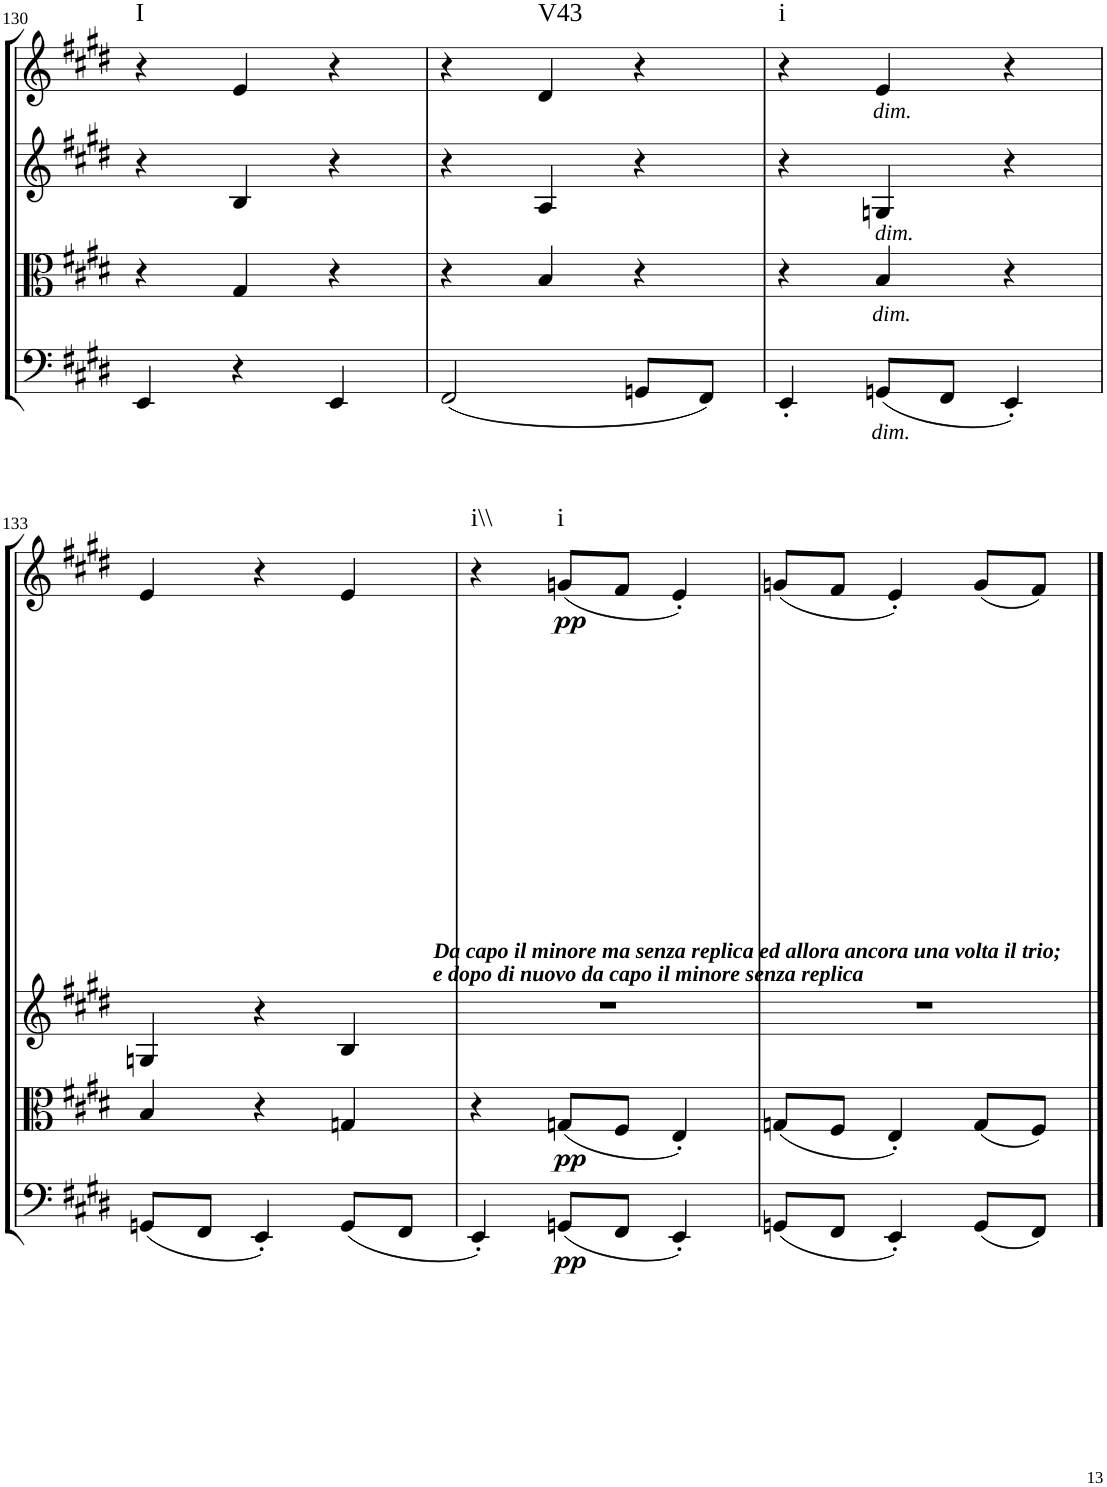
**kern	**dynam	**kern	**dynam	**kern	**kern	**dynam	**harte
*part4	*part4	*part3	*part3	*part2	*part1	*part1	*part1
*staff4	*staff4	*staff3	*staff3	*staff2	*staff1	*staff1	*
*I"Violoncello.	*	*I"Viola.	*	*I"Violin II.	*I"Violin I.	*	*
*I'Vc	*	*I'Vla	*	*I'Vln	*I'Vln	*	*
!!LO:PB:g=z
*clefF4	*	*clefC3	*	*clefG2	*clefG2	*	*
*k[f#c#g#d#]	*	*k[f#c#g#d#]	*	*k[f#c#g#d#]	*k[f#c#g#d#]	*	*
*M3/4	*	*M3/4	*	*M3/4	*M3/4	*	*
=130	=130	=130	=130	=130	=130	=130	=130
!	!	!	!	!	!	!	!LO:H:kt=I
4EE/	.	4r	.	4r	4r	.	N
4r	.	4G#/	.	4B/	4e/	.	.
4EE/	.	4r	.	4r	4r	.	.
=131	=131	=131	=131	=131	=131	=131	=131
(2FF#/	.	4r	.	4r	4r	.	.
!	!	!	!	!	!	!	!LO:H:kt=V43
.	.	4B/	.	4A/	4d#/	.	N
8GGn/L	.	4r	.	4r	4r	.	.
8FF#/J)	.	.	.	.	.	.	.
=132	=132	=132	=132	=132	=132	=132	=132
!	!	!	!	!	!	!	!LO:H:kt=i
4EE'/	.	4r	.	4r	4r	.	N
!	!	!	!	!	!LO:TX:b:i:t=dim.	!	!
!	!	!	!	!LO:TX:b:i:t=dim.	!	!	!
!	!	!LO:TX:b:i:t=dim.	!	!	!	!	!
!LO:TX:b:i:t=dim.	!	!	!	!	!	!	!
(8GGn/L	.	4B/	.	4Gn/	4e/	.	.
8FF#/J	.	.	.	.	.	.	.
4EE'/)	.	4r	.	4r	4r	.	.
!!LO:LB:g=z
=133	=133	=133	=133	=133	=133	=133	=133
(8GGn/L	.	4B/	.	4Gn/	4e/	.	.
8FF#/J	.	.	.	.	.	.	.
4EE'/)	.	4r	.	4r	4r	.	.
(8GG/L	.	4Gn/	.	4B/	4e/	.	.
8FF#/J	.	.	.	.	.	.	.
=134	=134	=134	=134	=134	=134	=134	=134
!	!	!	!	!	!	!	!LO:H:kt=i\\
4EE'/)	.	4r	.	2.r	4r	.	N
!	!LO:DY:b	!	!LO:DY:b	!	!	!LO:DY:b	!LO:H:kt=i
(8GGn/L	pp	(8Gn/L	pp	.	(8gn/L	pp	N
8FF#/J	.	8F#/J	.	.	8f#/J	.	.
4EE'/)	.	4E'/)	.	.	4e'/)	.	.
=135	=135	=135	=135	=135	=135	=135	=135
!	!	!	!	!	!LO:TX:b:Bi:t=Da capo il minore ma senza replica ed allora ancora una volta il trio;	!	!
!	!	!	!	!	!LO:TX:b:t=e dopo di nuovo da capo il minore senza replica	!	!
(8GGn/L	.	(8Gn/L	.	2.r	(8gn/L	.	.
8FF#/J	.	8F#/J	.	.	8f#/J	.	.
4EE'/)	.	4E'/)	.	.	4e'/)	.	.
(8GG/L	.	(8G/L	.	.	(8g/L	.	.
8FF#/J)	.	8F#/J)	.	.	8f#/J)	.	.
==	==	==	==	==	==	==	==
*-	*-	*-	*-	*-	*-	*-	*-
